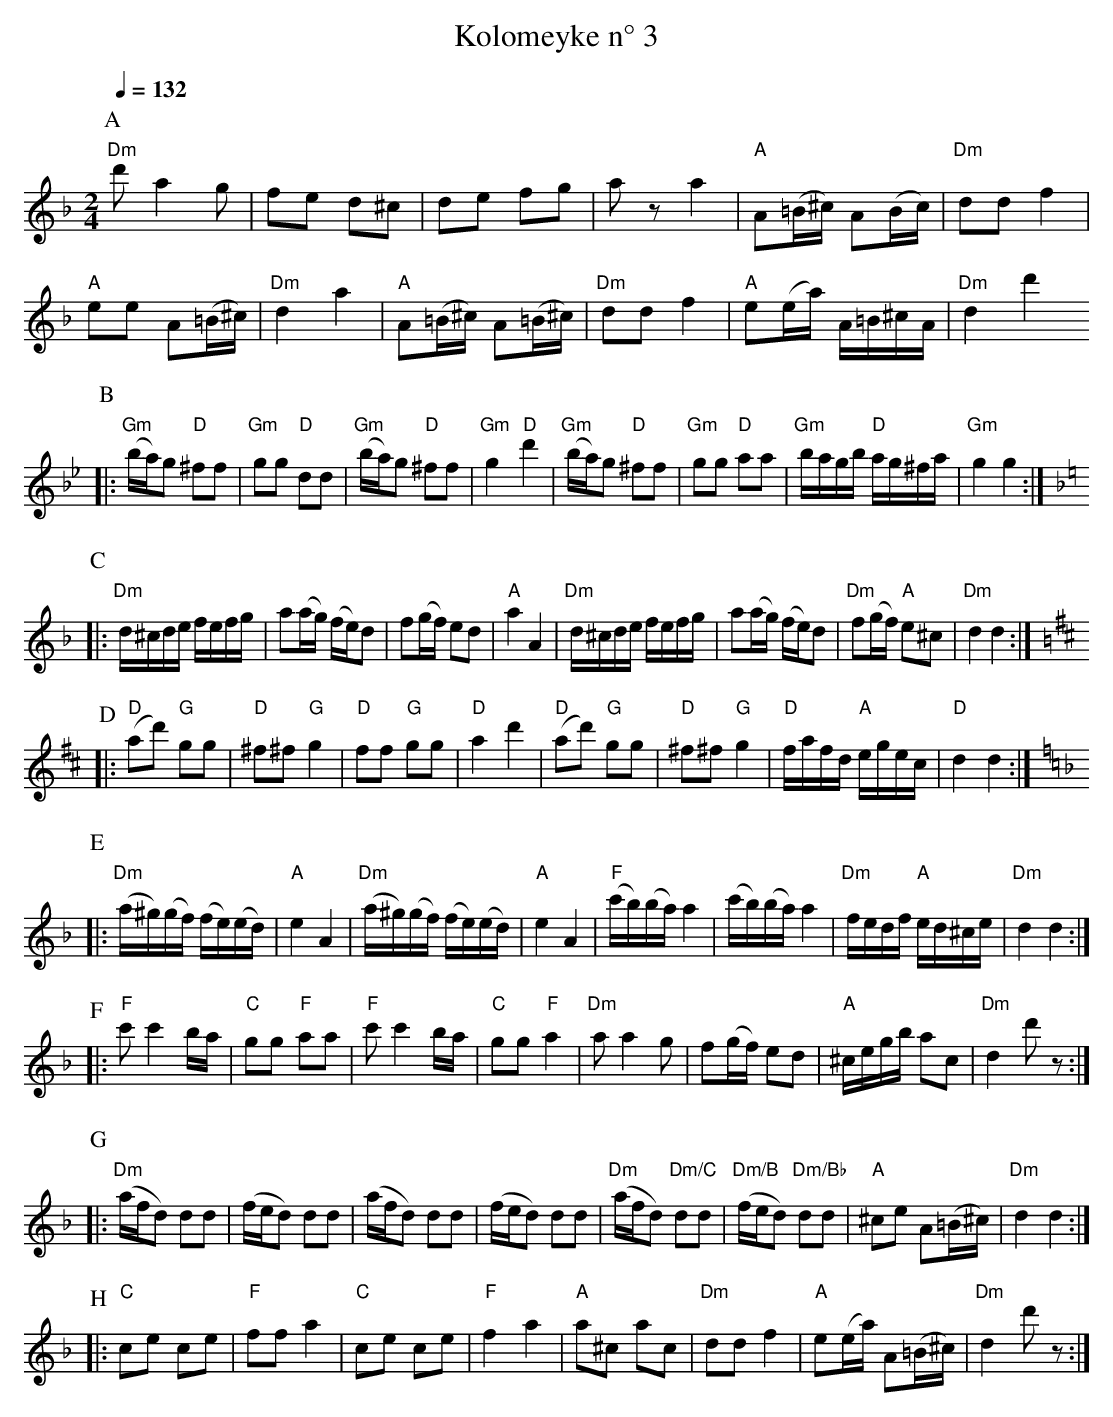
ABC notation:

X:1
T:Kolomeyke n° 3
Q:1/4=132
M:2/4
L:1/16
K:Dm
P:A
"Dm"d'2a4g2 | f2e2 d2^c2 | d2e2 f2g2 | a2z2 a4 | "A"A2(=B^c) A2(Bc) | "Dm"d2d2 f4 |
"A"e2e2 A2(=B^c) | "Dm"d4 a4 | "A"A2(=B^c) A2(=B^c) | "Dm"d2d2 f4 | "A"e2(ea) A=B^cA | "Dm"d4 d'4
K:Gm
P:B
|: "Gm"(ba)g2 "D"^f2f2 | "Gm"g2g2 "D"d2d2 | "Gm"(ba)g2 "D"^f2f2 | "Gm"g4 "D"d'4 | \
   "Gm"(ba)g2 "D"^f2f2 | "Gm"g2g2 "D"a2a2 | "Gm"bagb "D"ag^fa | "Gm"g4 g4 :|
K:Dm
P:C
|: "Dm"d^cde fefg | a2(ag) (fe)d2 | f2(gf) e2d2 | "A"a4 A4 | \
   "Dm"d^cde fefg | a2(ag) (fe)d2 | "Dm"f2(gf) "A"e2^c2 | "Dm"d4 d4 :|
K:D
P:D
|: "D"(a2d'2) "G"g2g2 | "D"^f2^f2 "G"g4 | "D"f2f2 "G"g2g2 | "D"a4 d'4 | \
   "D"(a2d'2) "G"g2g2 | "D"^f2^f2 "G"g4 | "D"fafd "A"egec | "D"d4 d4 :|
K:Dm
P:E
|: "Dm"(a^g)(gf) (fe)(ed) | "A"e4 A4 | "Dm"(a^g)(gf) (fe)(ed) | "A"e4 A4 | \
   "F"(c'b)(ba) a4 | (c'b)(ba) a4 | "Dm"fedf "A"ed^ce | "Dm"d4 d4 :|
P:F
|: "F"c'2c'4ba | "C"g2g2 "F"a2a2 | "F"c'2c'4ba | "C"g2g2 "F"a4 | \
   "Dm"a2a4g2 | f2(gf) e2d2 | "A"^cegb a2c2 | "Dm"d4 d'2z2 :|
P:G
|: "Dm"(afd2) d2d2 | (fed2) d2d2 | (afd2) d2d2 | (fed2) d2d2 | \
    "Dm"(afd2) "Dm/C"d2d2 | "Dm/B"(fed2) "Dm/Bb"d2d2 | "A"^c2e2 A2(=B^c) | "Dm"d4 d4 :|
P:H
|: "C"c2e2 c2e2 | "F"f2f2 a4 | "C"c2e2 c2e2 | "F"f4 a4 | \
   "A"a2^c2 a2c2 | "Dm"d2d2 f4 | "A"e2(ea) A2(=B^c) | "Dm"d4 d'2z2 :|
